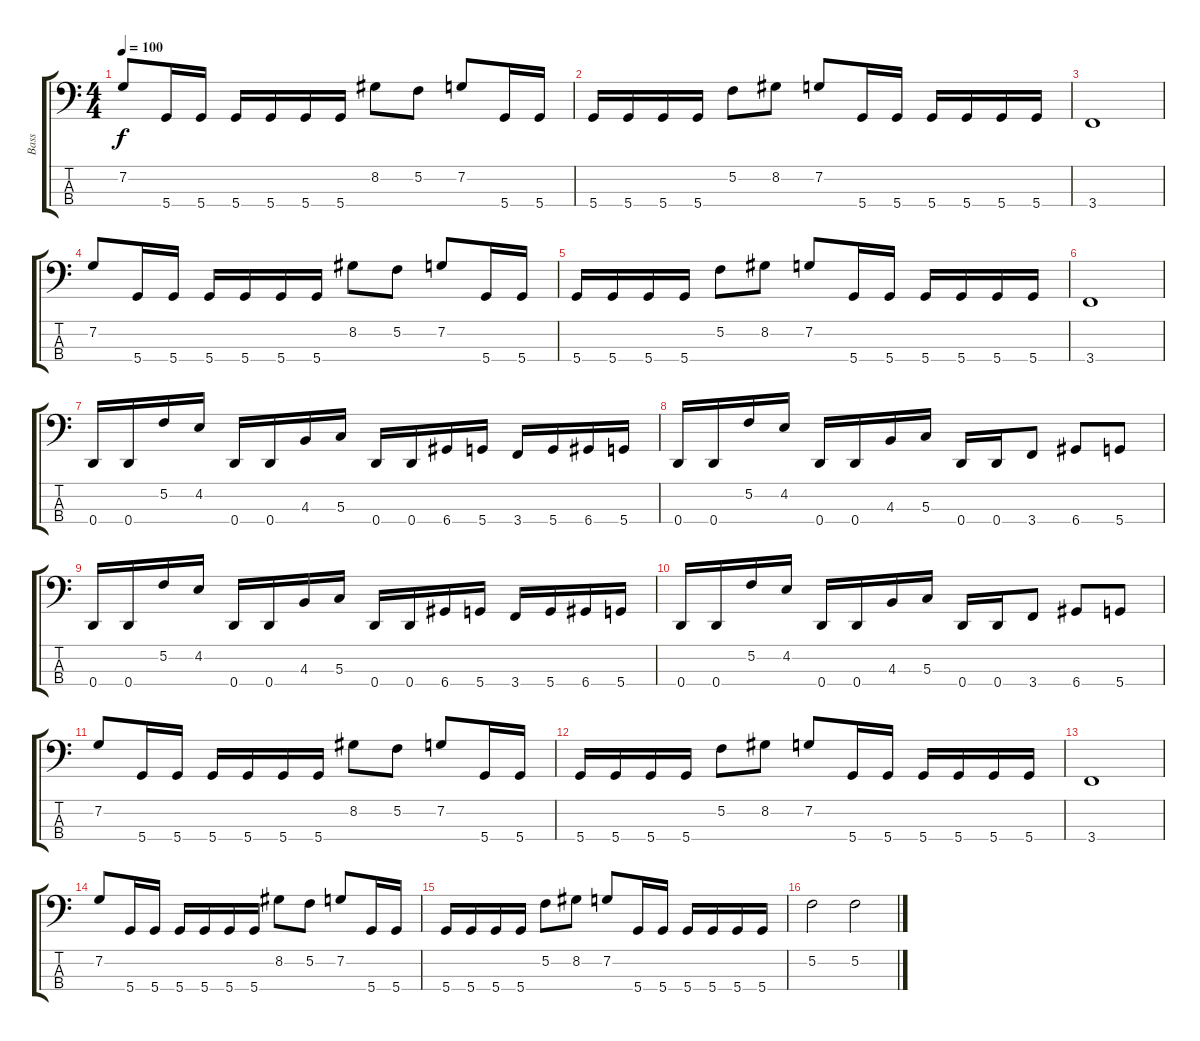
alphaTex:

\track ("Bass" "Bass") {instrument electricbassfinger}
\staff {score tabs}
\tuning (F2 C2 G1 D1) {hide}
\ts (4 4)
\tempo 100
\clef f4
\ks c
7.2.8{dy f} 5.4.16 5.4.16 5.4.16 5.4.16 5.4.16 5.4.16 8.2.8 5.2.8 7.2.8 5.4.16 5.4.16 |
5.4.16 5.4.16 5.4.16 5.4.16 5.2.8 8.2.8 7.2.8 5.4.16 5.4.16 5.4.16 5.4.16 5.4.16 5.4.16 |
3.4.1 |
7.2.8 5.4.16 5.4.16 5.4.16 5.4.16 5.4.16 5.4.16 8.2.8 5.2.8 7.2.8 5.4.16 5.4.16 |
5.4.16 5.4.16 5.4.16 5.4.16 5.2.8 8.2.8 7.2.8 5.4.16 5.4.16 5.4.16 5.4.16 5.4.16 5.4.16 |
3.4.1 |
0.4.16 0.4.16 5.2.16 4.2.16 0.4.16 0.4.16 4.3.16 5.3.16 0.4.16 0.4.16 6.4.16 5.4.16 3.4.16 5.4.16 6.4.16 5.4.16 |
0.4.16 0.4.16 5.2.16 4.2.16 0.4.16 0.4.16 4.3.16 5.3.16 0.4.16 0.4.16 3.4.8 6.4.8 5.4.8 |
0.4.16 0.4.16 5.2.16 4.2.16 0.4.16 0.4.16 4.3.16 5.3.16 0.4.16 0.4.16 6.4.16 5.4.16 3.4.16 5.4.16 6.4.16 5.4.16 |
0.4.16 0.4.16 5.2.16 4.2.16 0.4.16 0.4.16 4.3.16 5.3.16 0.4.16 0.4.16 3.4.8 6.4.8 5.4.8 |
7.2.8 5.4.16 5.4.16 5.4.16 5.4.16 5.4.16 5.4.16 8.2.8 5.2.8 7.2.8 5.4.16 5.4.16 |
5.4.16 5.4.16 5.4.16 5.4.16 5.2.8 8.2.8 7.2.8 5.4.16 5.4.16 5.4.16 5.4.16 5.4.16 5.4.16 |
3.4.1 |
7.2.8 5.4.16 5.4.16 5.4.16 5.4.16 5.4.16 5.4.16 8.2.8 5.2.8 7.2.8 5.4.16 5.4.16 |
5.4.16 5.4.16 5.4.16 5.4.16 5.2.8 8.2.8 7.2.8 5.4.16 5.4.16 5.4.16 5.4.16 5.4.16 5.4.16 |
5.2.2 5.2.2
